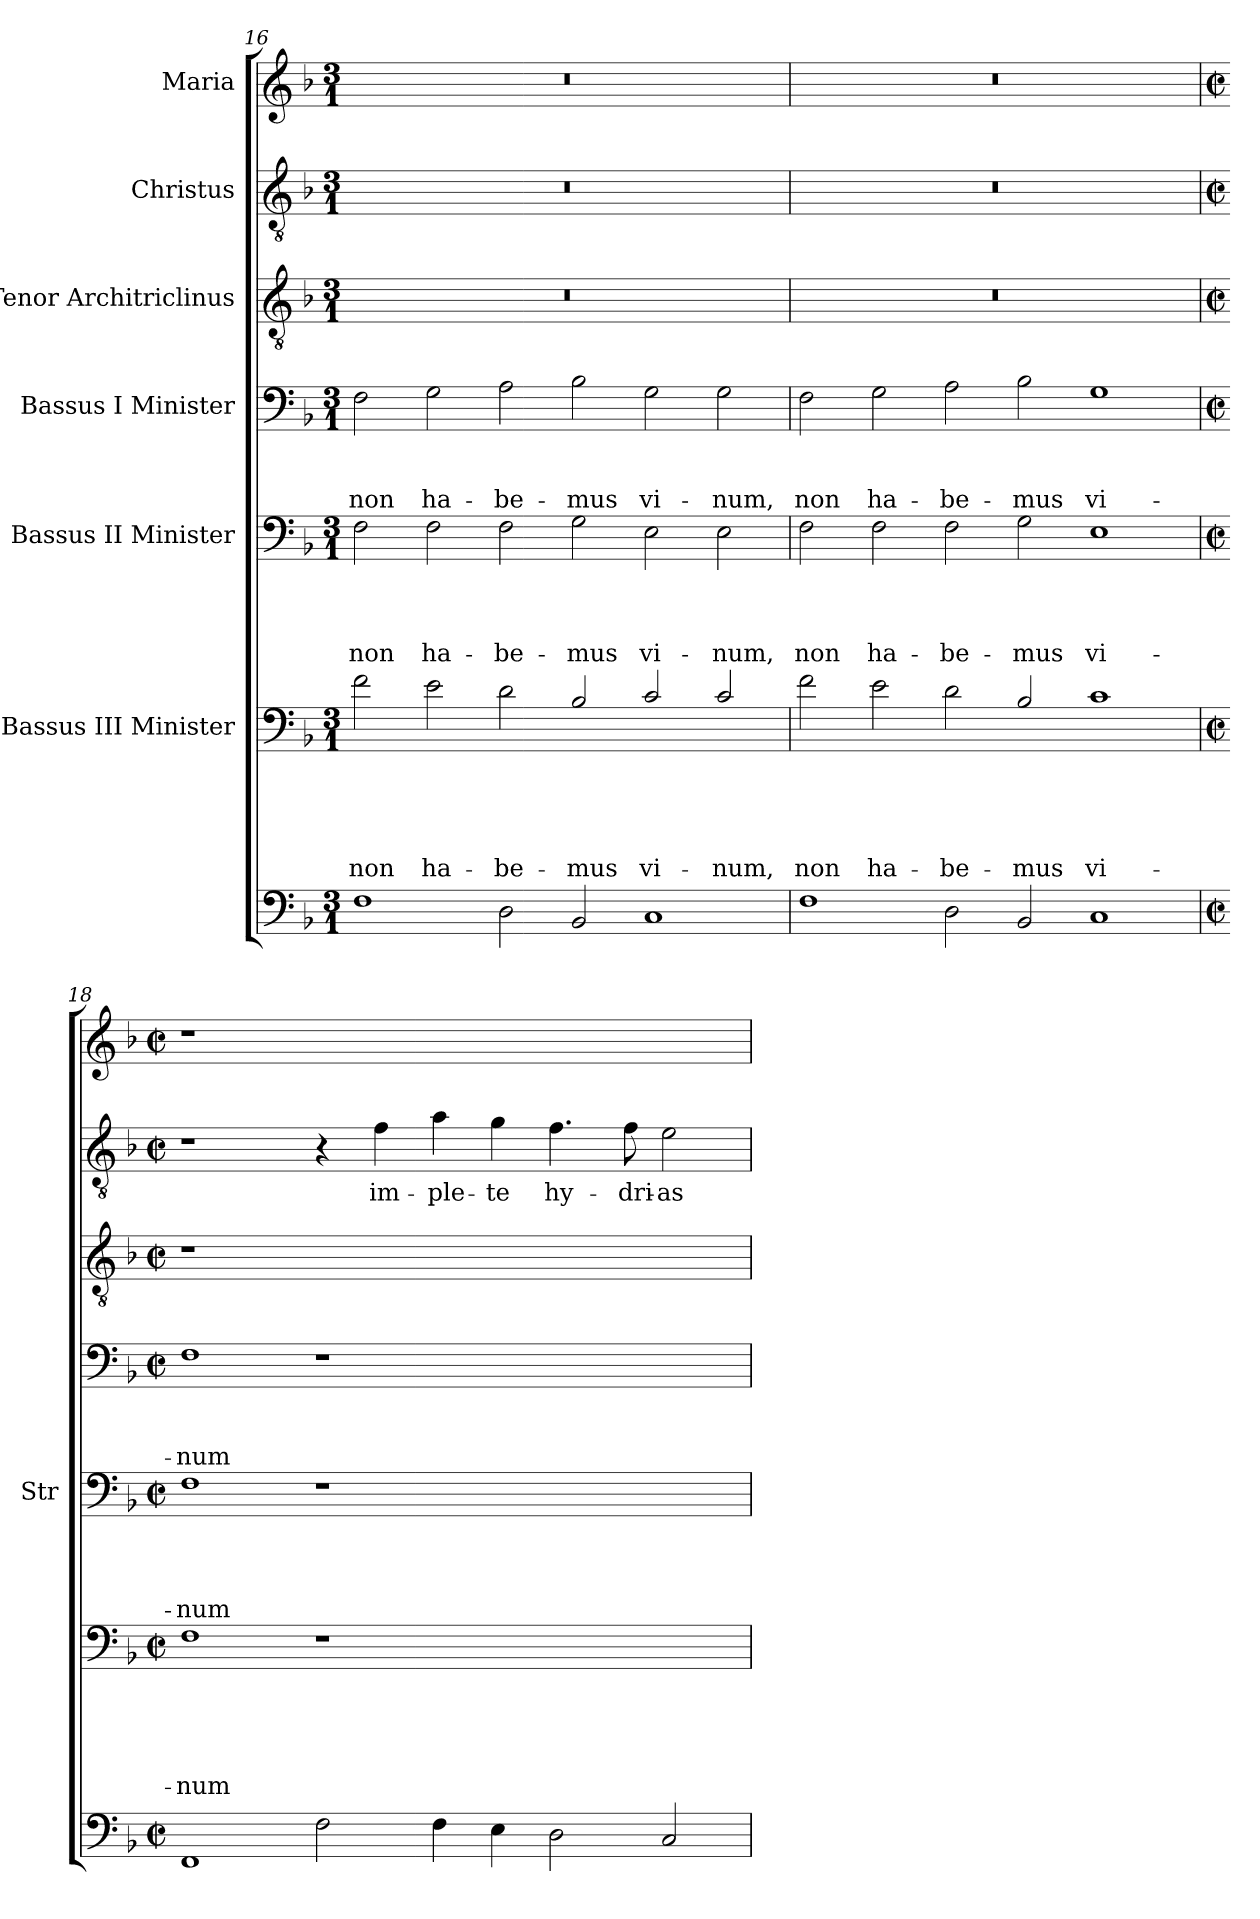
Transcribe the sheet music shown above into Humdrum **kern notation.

**kern	**kern	**text	**text	**text	**text	**text	**kern	**text	**text	**text	**text	**kern	**text	**text	**text	**kern	**kern	**text	**kern
*part7	*part6	*part6	*part6	*part6	*part6	*part6	*part5	*part5	*part5	*part5	*part5	*part4	*part4	*part4	*part4	*part3	*part2	*part2	*part1
*staff7	*staff6	*staff6	*staff6	*staff6	*staff6	*staff6	*staff5	*staff5	*staff5	*staff5	*staff5	*staff4	*staff4	*staff4	*staff4	*staff3	*staff2	*staff2	*staff1
*	*I"Bassus III  Minister	*	*	*	*	*	*I"Bassus II  Minister	*	*	*	*	*I"Bassus  I Minister	*	*	*	*I"Tenor  Architriclinus	*I"Christus	*	*I"Maria
*	*	*	*	*	*	*	*I'Str	*	*	*	*	*	*	*	*	*	*	*	*
!!LO:PB:g=z
*clefF4	*clefF4	*	*	*	*	*	*clefF4	*	*	*	*	*clefF4	*	*	*	*clefGv2	*clefGv2	*	*clefG2
*	*ITrd8c14	*	*	*	*	*	*	*	*	*	*	*	*	*	*	*	*	*	*
*k[b-]	*k[b-]	*	*	*	*	*	*k[b-]	*	*	*	*	*k[b-]	*	*	*	*k[b-]	*k[b-]	*	*k[b-]
*d:	*d:	*	*	*	*	*	*d:	*	*	*	*	*d:	*	*	*	*d:	*d:	*	*d:
*M3/1	*M3/1	*	*	*	*	*	*M3/1	*	*	*	*	*M3/1	*	*	*	*M3/1	*M3/1	*	*M3/1
=16	=16	=16	=16	=16	=16	=16	=16	=16	=16	=16	=16	=16	=16	=16	=16	=16	=16	=16	=16
!	!	!	!	!	!	!LO:LY:b	!	!	!	!	!LO:LY:b	!	!	!	!LO:LY:b	!	!	!	!
1F	2F\	.	.	.	.	non	2F\	.	.	.	non	2F\	.	.	non	0.r	0.r	.	0.r
!	!	!	!	!	!	!LO:LY:b	!	!	!	!	!LO:LY:b	!	!	!	!LO:LY:b	!	!	!	!
.	2E\	.	.	.	.	ha-	2F\	.	.	.	ha-	2G\	.	.	ha-	.	.	.	.
!	!	!	!	!	!	!LO:LY:b	!	!	!	!	!LO:LY:b	!	!	!	!LO:LY:b	!	!	!	!
2D\	2D\	.	.	.	.	-be-	2F\	.	.	.	-be-	2A\	.	.	-be-	.	.	.	.
!	!	!	!	!	!	!LO:LY:b	!	!	!	!	!LO:LY:b	!	!	!	!LO:LY:b	!	!	!	!
2BB-/	2BB-/	.	.	.	.	-mus	2G\	.	.	.	-mus	2B-\	.	.	-mus	.	.	.	.
!	!	!	!	!	!	!LO:LY:b	!	!	!	!	!LO:LY:b	!	!	!	!LO:LY:b	!	!	!	!
1C	2C/	.	.	.	.	vi-	2E\	.	.	.	vi-	2G\	.	.	vi-	.	.	.	.
!	!	!	!	!	!	!LO:LY:b	!	!	!	!	!LO:LY:b	!	!	!	!LO:LY:b	!	!	!	!
.	2C/	.	.	.	.	-num,	2E\	.	.	.	-num,	2G\	.	.	-num,	.	.	.	.
=17	=17	=17	=17	=17	=17	=17	=17	=17	=17	=17	=17	=17	=17	=17	=17	=17	=17	=17	=17
!	!	!	!	!	!	!LO:LY:b	!	!	!	!	!LO:LY:b	!	!	!	!LO:LY:b	!	!	!	!
1F	2F\	.	.	.	.	non	2F\	.	.	.	non	2F\	.	.	non	0.r	0.r	.	0.r
!	!	!	!	!	!	!LO:LY:b	!	!	!	!	!LO:LY:b	!	!	!	!LO:LY:b	!	!	!	!
.	2E\	.	.	.	.	ha-	2F\	.	.	.	ha-	2G\	.	.	ha-	.	.	.	.
!	!	!	!	!	!	!LO:LY:b	!	!	!	!	!LO:LY:b	!	!	!	!LO:LY:b	!	!	!	!
2D\	2D\	.	.	.	.	-be-	2F\	.	.	.	-be-	2A\	.	.	-be-	.	.	.	.
!	!	!	!	!	!	!LO:LY:b	!	!	!	!	!LO:LY:b	!	!	!	!LO:LY:b	!	!	!	!
2BB-/	2BB-/	.	.	.	.	-mus	2G\	.	.	.	-mus	2B-\	.	.	-mus	.	.	.	.
!	!	!	!	!	!	!LO:LY:b	!	!	!	!	!LO:LY:b	!	!	!	!LO:LY:b	!	!	!	!
1C	1C	.	.	.	.	vi-	1E	.	.	.	vi-	1G	.	.	vi-	.	.	.	.
=18	=18	=18	=18	=18	=18	=18	=18	=18	=18	=18	=18	=18	=18	=18	=18	=18	=18	=18	=18
*M2/2	*M2/2	*	*	*	*	*	*M2/2	*	*	*	*	*M2/2	*	*	*	*M2/2	*M2/2	*	*M2/2
*met(c|)	*met(c|)	*	*	*	*	*	*met(c|)	*	*	*	*	*met(c|)	*	*	*	*met(c|)	*met(c|)	*	*met(c|)
!	!	!	!	!	!	!LO:LY:b	!	!	!	!	!LO:LY:b	!	!	!	!LO:LY:b	!	!	!	!
1FF	1FF	.	.	.	.	-num	1F	.	.	.	-num	1F	.	.	-num	1r	1r	.	1r
2F\	1r	.	.	.	.	.	1r	.	.	.	.	1r	.	.	.	0ryy	4r	.	0ryy
!	!	!	!	!	!	!	!	!	!	!	!	!	!	!	!	!	!	!LO:LY:b	!
.	.	.	.	.	.	.	.	.	.	.	.	.	.	.	.	.	4f\	im-	.
!	!	!	!	!	!	!	!	!	!	!	!	!	!	!	!	!	!	!LO:LY:b	!
4F\	.	.	.	.	.	.	.	.	.	.	.	.	.	.	.	.	4a\	-ple-	.
!	!	!	!	!	!	!	!	!	!	!	!	!	!	!	!	!	!	!LO:LY:b	!
4E\	.	.	.	.	.	.	.	.	.	.	.	.	.	.	.	.	4g\	-te	.
!	!	!	!	!	!	!	!	!	!	!	!	!	!	!	!	!	!	!LO:LY:b	!
2D\	1ryy	.	.	.	.	.	1ryy	.	.	.	.	1ryy	.	.	.	.	4.f\	hy-	.
!	!	!	!	!	!	!	!	!	!	!	!	!	!	!	!	!	!	!LO:LY:b	!
.	.	.	.	.	.	.	.	.	.	.	.	.	.	.	.	.	8f\	-dri-	.
!	!	!	!	!	!	!	!	!	!	!	!	!	!	!	!	!	!	!LO:LY:b	!
2C/	.	.	.	.	.	.	.	.	.	.	.	.	.	.	.	.	2e\	-as	.
=	=	=	=	=	=	=	=	=	=	=	=	=	=	=	=	=	=	=	=
*-	*-	*-	*-	*-	*-	*-	*-	*-	*-	*-	*-	*-	*-	*-	*-	*-	*-	*-	*-
